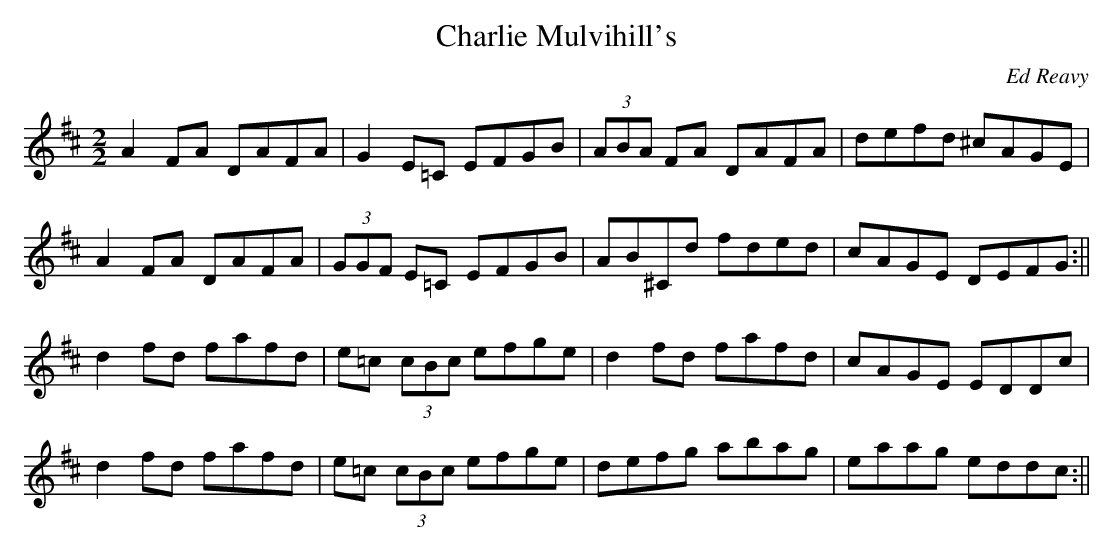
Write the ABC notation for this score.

X:1
T:Charlie Mulvihill's
C:Ed Reavy
M:2/2
L:1/8
K:D
A2 FA DAFA|G2 E=C EFGB|(3ABA FA DAFA|defd ^cAGE|
A2 FA DAFA|(3GGF E=C EFGB|AB^Cd fded|cAGE DEFG:||
d2 fd fafd|e=c (3cBc efge|d2 fd fafd|cAGE EDDc|
d2 fd fafd|e=c (3cBc efge|defg abag|eaag eddc:||
